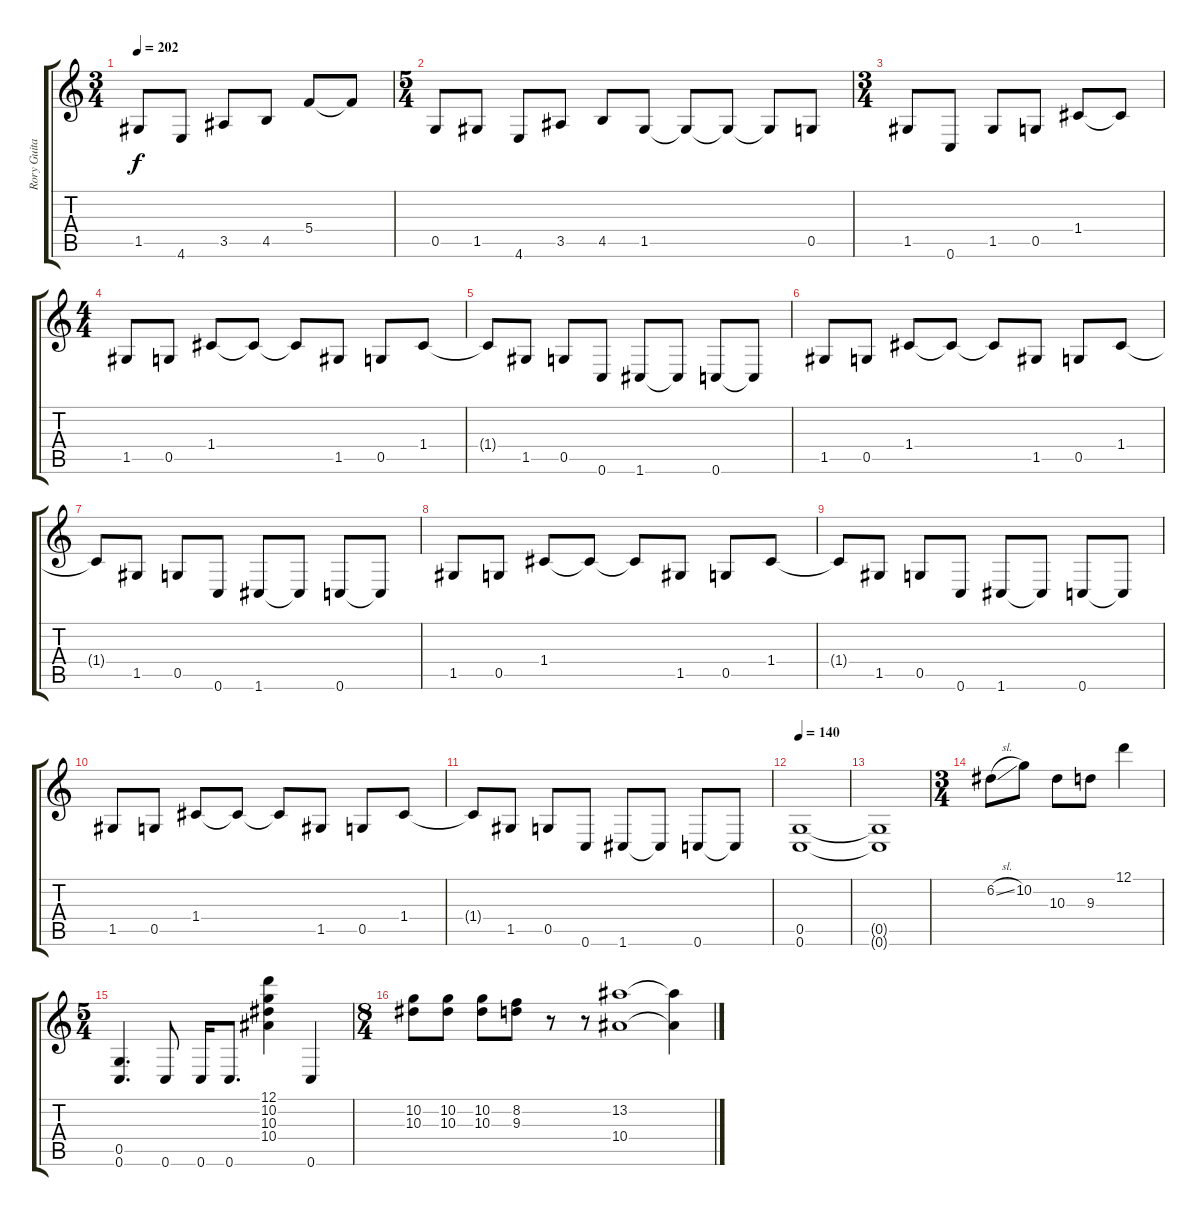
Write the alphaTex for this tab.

\track ("Rory Guitar" "Rory Guita") {instrument overdrivenguitar}
\staff {score tabs}
\tuning (D4 A3 F3 C3 G2 C2) {hide}
\ts (3 4)
\tempo 202
\clef g2
\ks c
1.5.8{dy f} 4.6.8 3.5.8 4.5.8 5.4.8 5.4{t}.8 |
\ts (5 4)
0.5.8 1.5.8 4.6.8 3.5.8 4.5.8 1.5.8 1.5{t}.8 1.5{t}.8 1.5{t}.8 0.5.8 |
\ts (3 4)
1.5.8 0.6.8 1.5.8 0.5.8 1.4.8 1.4{t}.8 |
\ts (4 4)
1.5.8 0.5.8 1.4.8 1.4{t}.8 1.4{t}.8 1.5.8 0.5.8 1.4.8 |
1.4{t}.8 1.5.8 0.5.8 0.6.8 1.6.8 1.6{t}.8 0.6.8 0.6{t}.8 |
1.5.8 0.5.8 1.4.8 1.4{t}.8 1.4{t}.8 1.5.8 0.5.8 1.4.8 |
1.4{t}.8 1.5.8 0.5.8 0.6.8 1.6.8 1.6{t}.8 0.6.8 0.6{t}.8 |
1.5.8 0.5.8 1.4.8 1.4{t}.8 1.4{t}.8 1.5.8 0.5.8 1.4.8 |
1.4{t}.8 1.5.8 0.5.8 0.6.8 1.6.8 1.6{t}.8 0.6.8 0.6{t}.8 |
1.5.8 0.5.8 1.4.8 1.4{t}.8 1.4{t}.8 1.5.8 0.5.8 1.4.8 |
1.4{t}.8 1.5.8 0.5.8 0.6.8 1.6.8 1.6{t}.8 0.6.8 0.6{t}.8 |
\tempo 140
(0.5 0.6).1 |
(0.5{t} 0.6{t}).1 |
\ts (3 4)
6.2{sl}.8 10.2.8 10.3.8 9.3.8 12.1.4 |
\ts (5 4)
(0.5 0.6).4{d} 0.6.8 0.6.16 0.6.8{d} (12.1 10.2 10.3 10.4).4 0.6.4 |
\ts (8 4)
(10.2 10.3).8 (10.2 10.3).8 (10.2 10.3).8 (8.2 9.3).8 r.8 r.8 (13.2 10.4).1 (13.2{t} 10.4{t}).4
